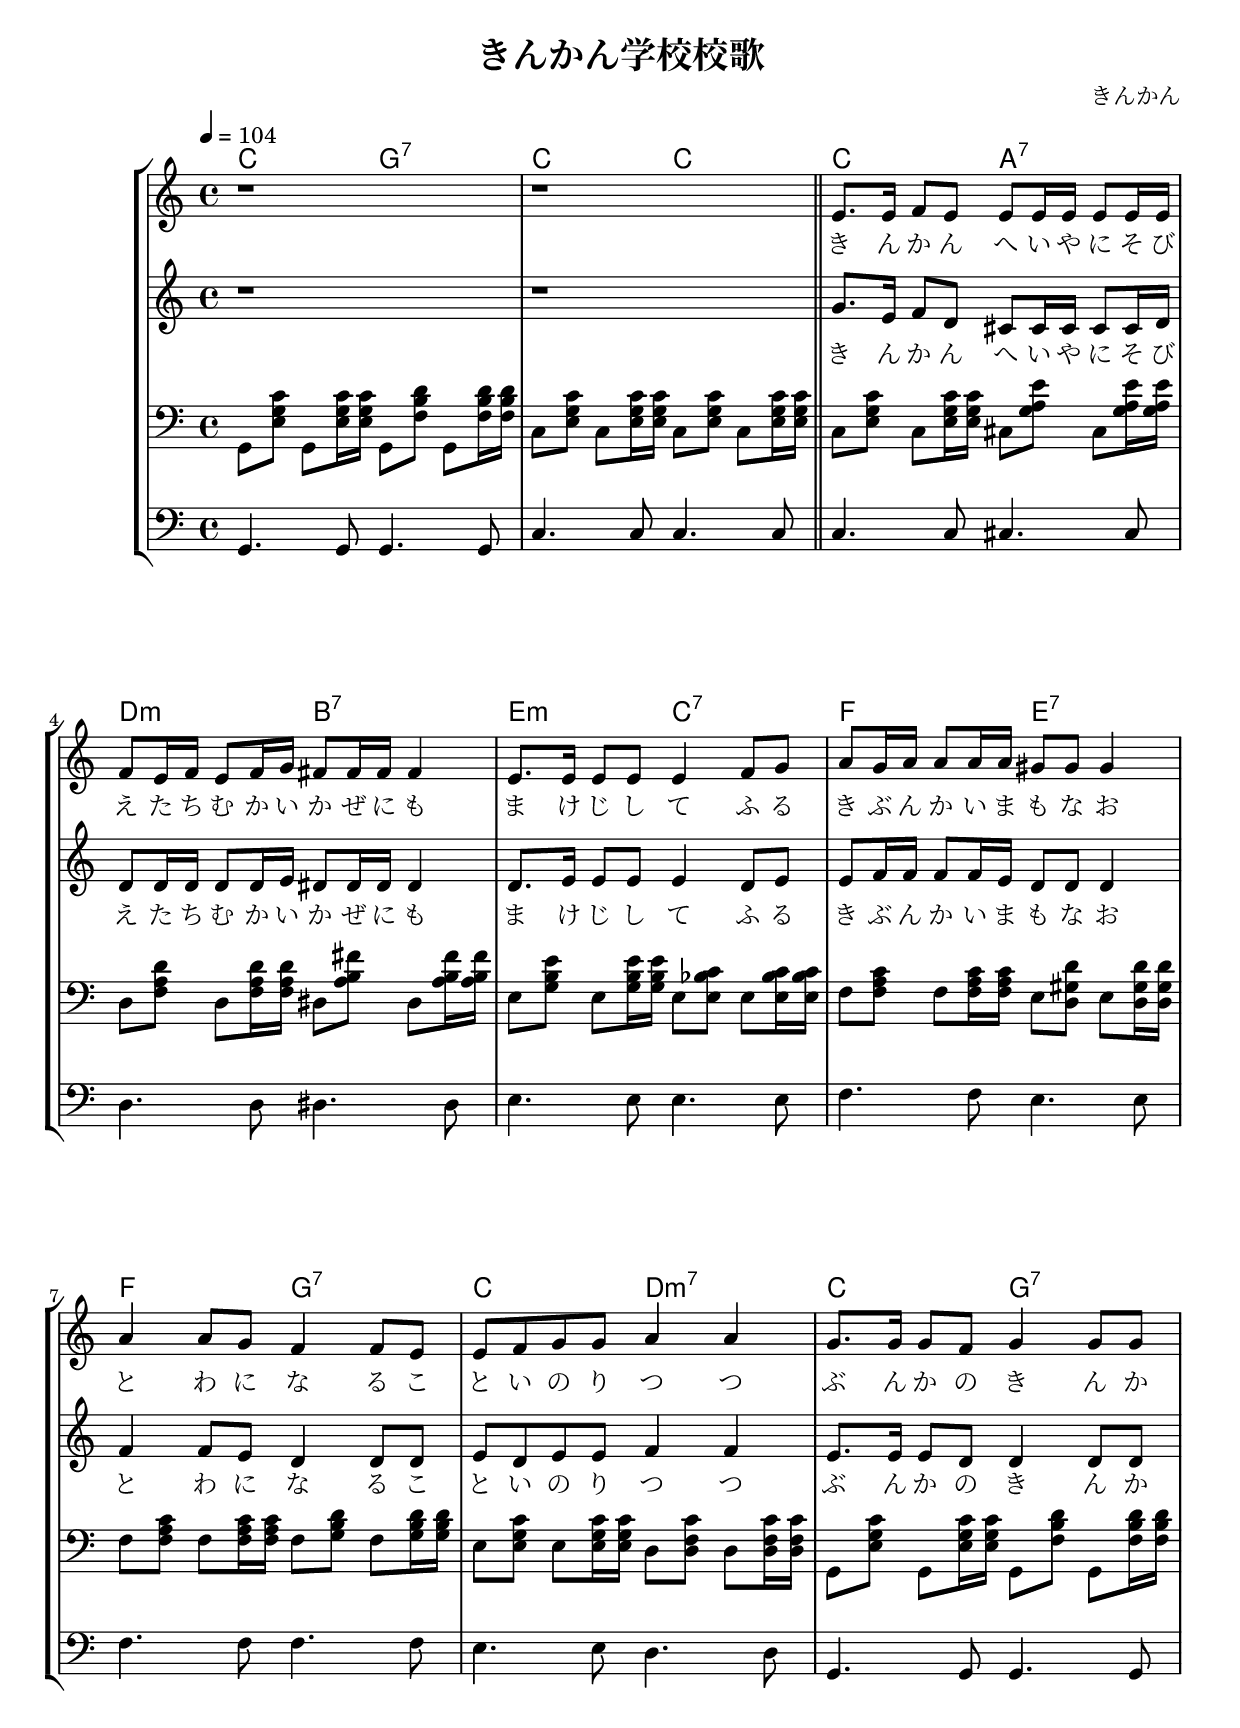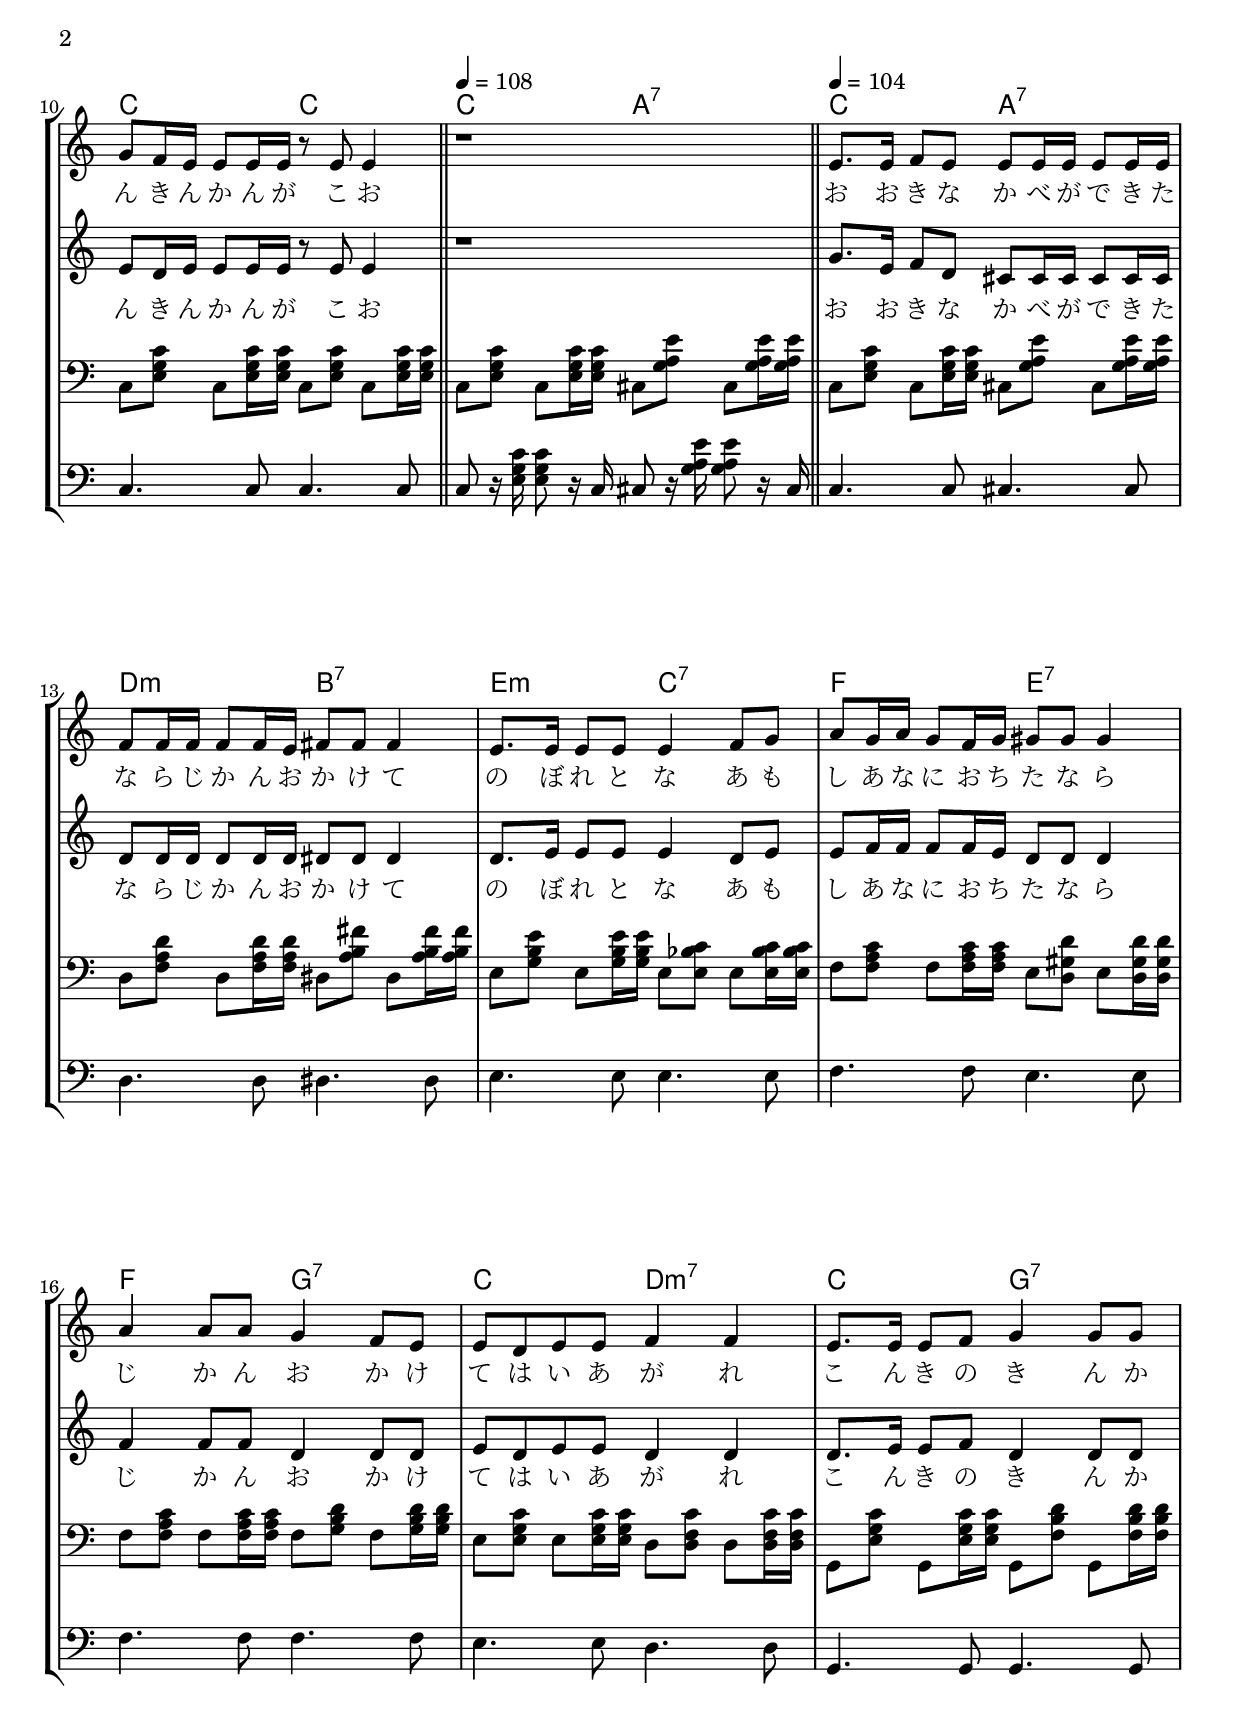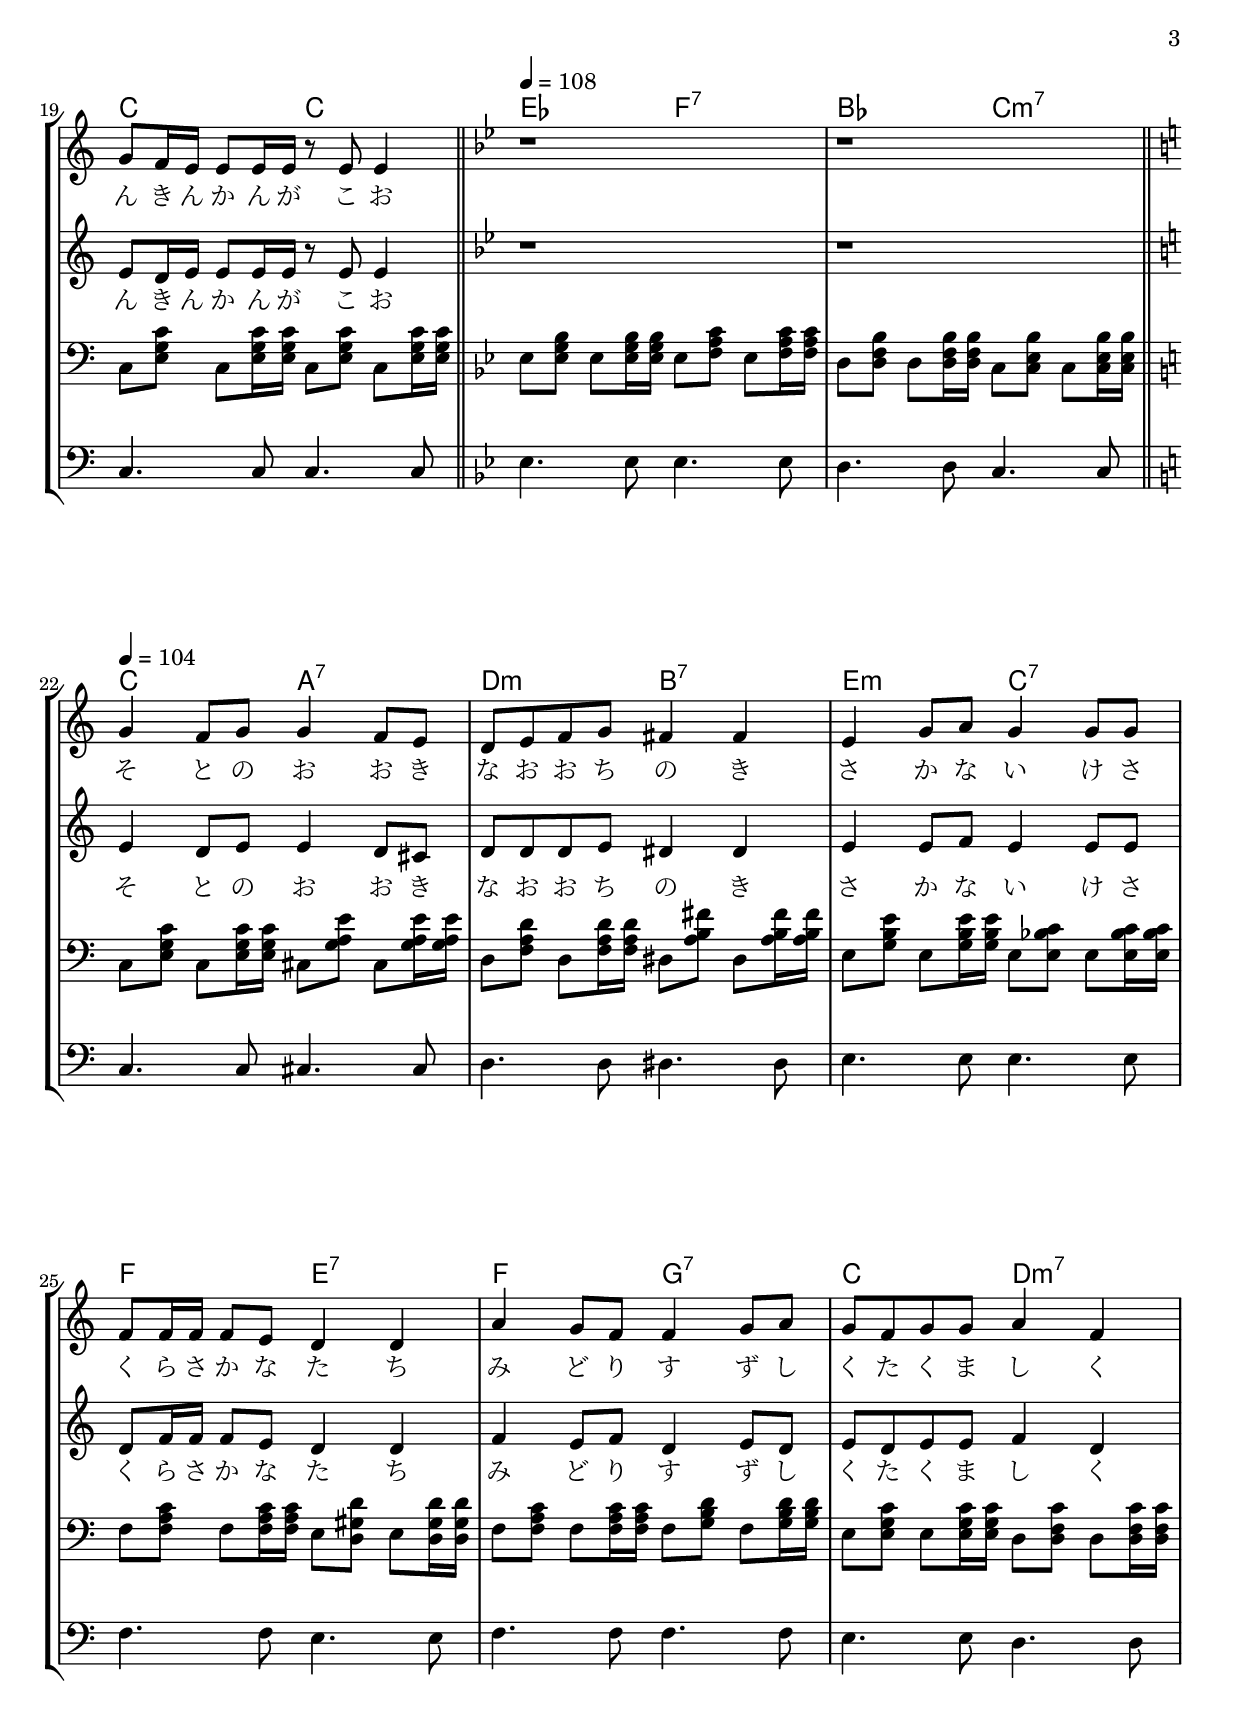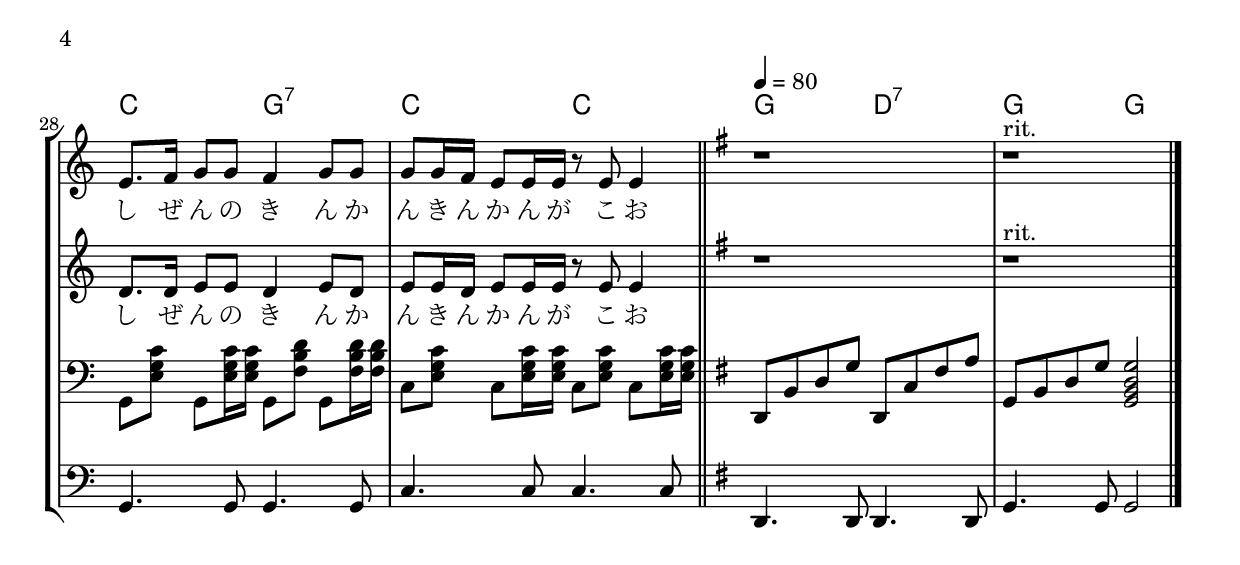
\version "2.12.1"

\header {
	title = \markup {きんかん学校校歌}
	composer = \markup \center-column {きんかん}
}

harmony = \chordmode {
	c2 g:7 c c 

	c a:7 d:m b:7 e:m c:7 f e:7 f g:7 c d:min7 c g:7 c c 

	c a:7 

	c a:7 d:m b:7 e:m c:7 f e:7 f g:7 c d:min7 c g:7 c c 

	es f:7 bes c:min7 

	c a:7 d:m b:7 e:m c:7 f e:7 f g:7 c d:min7 c g:7 c c 

	g d:7 g g 
}

melody = {
	\key c \major
	\tempo 4 = 104
	r1 | r1   
	\set Staff.midiInstrument = #"fss0.35"
	e'8.  e'16  f'8  e'8  e'8  e'16  e'16  e'8  e'16  e'16 
	f'8  e'16  f'16  e'8  f'16  g'16  fis'8  fis'16  fis'16  fis'4 
	e'8.  e'16  e'8  e'8  e'4  f'8  g'8 
	a'8  g'16  a'16  a'8  a'16  a'16  gis'8  gis'8  gis'4 
	a'4  a'8  g'8  f'4  f'8  e'8 
	e'8  f'8  g'8  g'8  a'4  a'4 
	g'8.  g'16  g'8  f'8  g'4  g'8  g'8 
	g'8  f'16  e'16  e'8  e'16  e'16  r8  e'8  e'4
	\tempo 4 = 108
	r1   
	\set Staff.midiInstrument = #"fss0.35"
		\tempo 4 = 104
e'8.  e'16  f'8  e'8  e'8  e'16  e'16  e'8  e'16  e'16 
	f'8  f'16  f'16  f'8  f'16  e'16  fis'8  fis'8  fis'4 
	e'8.  e'16  e'8  e'8  e'4  f'8  g'8 
	a'8  g'16  a'16  g'8  f'16  g'16  gis'8  gis'8  gis'4 
	a'4  a'8  a'8  g'4  f'8  e'8 
	e'8  d'8  e'8  e'8  f'4  f'4 
	e'8.  e'16  e'8  f'8  g'4  g'8  g'8 
	g'8  f'16  e'16  e'8  e'16  e'16  r8  e'8  e'4
	\key bes \major
	\tempo 4 = 108
	r1 | r1   
	\set Staff.midiInstrument = #"fss0.35"
		\key c \major
	\tempo 4 = 104
g'4  f'8  g'8  g'4  f'8  e'8 
	d'8  e'8  f'8  g'8  fis'4  fis'4 
	e'4  g'8  a'8  g'4  g'8  g'8 
	f'8  f'16  f'16  f'8  e'8  d'4  d'4 
	a'4  g'8  f'8  f'4  g'8  a'8 
	g'8  f'8  g'8  g'8  a'4  f'4 
	e'8.  f'16  g'8  g'8  f'4  g'8  g'8 
	g'8  g'16  f'16  e'8  e'16  e'16  r8  e'8  e'4
	\key g \major
	\tempo 4 = 80
	r1 | r1^"rit." \bar "|."
}

words = \lyricmode {
	
	き  ん  か  ん  へ  い  や  に  そ  び  え  た  ち  む  か  い  か  ぜ  に  も  ま  け  じ  し  て  ふ  る  き  ぶ  ん  か  い  ま  も  な  お  と  わ  に  な  る  こ  と  い  の  り  つ  つ  ぶ  ん  か  の  き  ん  か  ん  き  ん  か  ん  が  こ  お  
	
	お  お  き  な  か  べ  が  で  き  た  な  ら  じ  か  ん  お  か  け  て  の  ぼ  れ  と  な  あ  も  し  あ  な  に  お  ち  た  な  ら  じ  か  ん  お  か  け  て  は  い  あ  が  れ  こ  ん  き  の  き  ん  か  ん  き  ん  か  ん  が  こ  お  
	
	そ  と  の  お  お  き  な  お  お  ち  の  き  さ  か  な  い  け  さ  く  ら  さ  か  な  た  ち  み  ど  り  す  ず  し  く  た  く  ま  し  く  し  ぜ  ん  の  き  ん  か  ん  き  ん  か  ん  が  こ  お  
	
}

secondmelody = {
	\key c \major
	\tempo 4 = 104
	r1 | r1   
	\set Staff.midiInstrument = #"fss0.35"
	g'8.  e'16  f'8  d'8  cis'8  cis'16  cis'16  cis'8  cis'16  d'16 
	d'8  d'16  d'16  d'8  d'16  e'16  dis'8  dis'16  dis'16  dis'4 
	d'8.  e'16  e'8  e'8  e'4  d'8  e'8 
	e'8  f'16  f'16  f'8  f'16  e'16  d'8  d'8  d'4 
	f'4  f'8  e'8  d'4  d'8  d'8 
	e'8  d'8  e'8  e'8  f'4  f'4 
	e'8.  e'16  e'8  d'8  d'4  d'8  d'8 
	e'8  d'16  e'16  e'8  e'16  e'16  r8  e'8  e'4
	\tempo 4 = 108
	r1   
	\set Staff.midiInstrument = #"fss0.35"
		\tempo 4 = 104
g'8.  e'16  f'8  d'8  cis'8  cis'16  cis'16  cis'8  cis'16  cis'16 
	d'8  d'16  d'16  d'8  d'16  d'16  dis'8  dis'8  dis'4 
	d'8.  e'16  e'8  e'8  e'4  d'8  e'8 
	e'8  f'16  f'16  f'8  f'16  e'16  d'8  d'8  d'4 
	f'4  f'8  f'8  d'4  d'8  d'8 
	e'8  d'8  e'8  e'8  d'4  d'4 
	d'8.  e'16  e'8  f'8  d'4  d'8  d'8 
	e'8  d'16  e'16  e'8  e'16  e'16  r8  e'8  e'4
	\key bes \major
	\tempo 4 = 108
	r1 | r1   
	\set Staff.midiInstrument = #"fss0.35"
		\key c \major
	\tempo 4 = 104
e'4  d'8  e'8  e'4  d'8  cis'8 
	d'8  d'8  d'8  e'8  dis'4  dis'4 
	e'4  e'8  f'8  e'4  e'8  e'8 
	d'8  f'16  f'16  f'8  e'8  d'4  d'4 
	f'4  e'8  f'8  d'4  e'8  d'8 
	e'8  d'8  e'8  e'8  f'4  d'4 
	d'8.  d'16  e'8  e'8  d'4  e'8  d'8 
	e'8  e'16  d'16  e'8  e'16  e'16  r8  e'8  e'4
	\key g \major
	\tempo 4 = 80
	r1 | r1^"rit." \bar "|."
}

secondwords = \lyricmode {
	
	き  ん  か  ん  へ  い  や  に  そ  び  え  た  ち  む  か  い  か  ぜ  に  も  ま  け  じ  し  て  ふ  る  き  ぶ  ん  か  い  ま  も  な  お  と  わ  に  な  る  こ  と  い  の  り  つ  つ  ぶ  ん  か  の  き  ん  か  ん  き  ん  か  ん  が  こ  お  
	
	お  お  き  な  か  べ  が  で  き  た  な  ら  じ  か  ん  お  か  け  て  の  ぼ  れ  と  な  あ  も  し  あ  な  に  お  ち  た  な  ら  じ  か  ん  お  か  け  て  は  い  あ  が  れ  こ  ん  き  の  き  ん  か  ん  き  ん  か  ん  が  こ  お  
	
	そ  と  の  お  お  き  な  お  お  ち  の  き  さ  か  な  い  け  さ  く  ら  さ  か  な  た  ち  み  ど  り  す  ず  し  く  た  く  ま  し  く  し  ぜ  ん  の  き  ん  か  ん  き  ん  か  ん  が  こ  お  
	
}

tempochange = {
	\tempo 4 = 104
	r1 | r1 \bar "||"
	\tempo 4 = 104
	r1 | r1 | r1 | r1 | r1 | r1 | r1 | r1 \bar "||"
	\tempo 4 = 108
	r1 \bar "||"
	\tempo 4 = 104
	r1 | r1 | r1 | r1 | r1 | r1 | r1 | r1 \bar "||"
	\tempo 4 = 108
	r1 | r1 \bar "||"
	\tempo 4 = 104
	r1 | r1 | r1 | r1 | r1 | r1 | r1 | r1 \bar "||"
	\tempo 4 = 80
	r1 | \tempo 4 = 60 r2 \tempo 4 = 53 r2 \bar "|."
}

mainacc = {
	\clef bass
	\set Staff.midiInstrument = #"Electric Grand"
	\key c \major
	\tempo 4 = 104
	g,8 <e g c'> g, <e g c'>16 <e g c'>
	g,8 <f b d'> g, <f b d'>16 <f b d'>
	c8 <e g c'> c <e g c'>16 <e g c'>
	c8 <e g c'> c <e g c'>16 <e g c'>
	\bar "||"

	\set Staff.midiInstrument = #"Electric Grand"
	c8 <e g c'> c <e g c'>16 <e g c'>
	cis8 <g a e'> cis <g a e'>16 <g a e'>
	d8 <f a d'> d <f a d'>16 <f a d'>
	dis8 <a b fis'> dis <a b fis'>16 <a b fis'>
	e8 <g b e'> e <g b e'>16 <g b e'>
	e8 <e bes c'> e <e bes c'>16 <e bes c'>
	f8 <f a c'> f <f a c'>16 <f a c'>
	e8 <d gis d'> e <d gis d'>16 <d gis d'>
	f8 <f a c'> f <f a c'>16 <f a c'>
	f8 <g b d'> f <g b d'>16 <g b d'>
	e8 <e g c'> e <e g c'>16 <e g c'>
	d8 <d f c'> d <d f c'>16 <d f c'>
	g,8 <e g c'> g, <e g c'>16 <e g c'>
	g,8 <f b d'> g, <f b d'>16 <f b d'>
	c8 <e g c'> c <e g c'>16 <e g c'>
	c8 <e g c'> c <e g c'>16 <e g c'>
	\bar "||"

	\set Staff.midiInstrument = #"Electric Grand"
	\tempo 4 = 108
	c8 <e g c'> c <e g c'>16 <e g c'>
	cis8 <g a e'> cis <g a e'>16 <g a e'>
	\bar "||"

	\set Staff.midiInstrument = #"Electric Grand"
	\tempo 4 = 104
	c8 <e g c'> c <e g c'>16 <e g c'>
	cis8 <g a e'> cis <g a e'>16 <g a e'>
	d8 <f a d'> d <f a d'>16 <f a d'>
	dis8 <a b fis'> dis <a b fis'>16 <a b fis'>
	e8 <g b e'> e <g b e'>16 <g b e'>
	e8 <e bes c'> e <e bes c'>16 <e bes c'>
	f8 <f a c'> f <f a c'>16 <f a c'>
	e8 <d gis d'> e <d gis d'>16 <d gis d'>
	f8 <f a c'> f <f a c'>16 <f a c'>
	f8 <g b d'> f <g b d'>16 <g b d'>
	e8 <e g c'> e <e g c'>16 <e g c'>
	d8 <d f c'> d <d f c'>16 <d f c'>
	g,8 <e g c'> g, <e g c'>16 <e g c'>
	g,8 <f b d'> g, <f b d'>16 <f b d'>
	c8 <e g c'> c <e g c'>16 <e g c'>
	c8 <e g c'> c <e g c'>16 <e g c'>
	\bar "||"

	\set Staff.midiInstrument = #"Electric Grand"
	\key bes \major
	\tempo 4 = 108
	es8 <es g bes> es <es g bes>16 <es g bes>
	es8 <f a c'> es <f a c'>16 <f a c'>
	d8 <d f bes> d <d f bes>16 <d f bes>
	c8 <c es bes> c <c es bes>16 <c es bes>
	\bar "||"

	\set Staff.midiInstrument = #"Electric Grand"
	\key c \major
	\tempo 4 = 104
	c8 <e g c'> c <e g c'>16 <e g c'>
	cis8 <g a e'> cis <g a e'>16 <g a e'>
	d8 <f a d'> d <f a d'>16 <f a d'>
	dis8 <a b fis'> dis <a b fis'>16 <a b fis'>
	e8 <g b e'> e <g b e'>16 <g b e'>
	e8 <e bes c'> e <e bes c'>16 <e bes c'>
	f8 <f a c'> f <f a c'>16 <f a c'>
	e8 <d gis d'> e <d gis d'>16 <d gis d'>
	f8 <f a c'> f <f a c'>16 <f a c'>
	f8 <g b d'> f <g b d'>16 <g b d'>
	e8 <e g c'> e <e g c'>16 <e g c'>
	d8 <d f c'> d <d f c'>16 <d f c'>
	g,8 <e g c'> g, <e g c'>16 <e g c'>
	g,8 <f b d'> g, <f b d'>16 <f b d'>
	c8 <e g c'> c <e g c'>16 <e g c'>
	c8 <e g c'> c <e g c'>16 <e g c'>
	\bar "||"

	\set Staff.midiInstrument = #"Electric Grand"
	\key g \major
	\tempo 4 = 80
	d,8 b,8 d8 g8
	d,8 c8 fis8 a8
	g,8 b,8 d8 g8
	<g, b, d g>2
	\bar "|."
}

subacc = {
	\clef bass
	\set Staff.midiInstrument = #"Acoustic grand"
	\key c \major
	\tempo 4 = 104
	g,4.g,8
	g,4.g,8
	c4.c8
	c4.c8
	\bar "||"

	\set Staff.midiInstrument = #"Acoustic grand"
	c4.c8
	cis4.cis8
	d4.d8
	dis4.dis8
	e4.e8
	e4.e8
	f4.f8
	e4.e8
	f4.f8
	f4.f8
	e4.e8
	d4.d8
	g,4.g,8
	g,4.g,8
	c4.c8
	c4.c8
	\bar "||"

	\set Staff.midiInstrument = #"Bright Acoustic"
	\tempo 4 = 108
	c8 r16 <e g c'>16 <e g c'>8 r16 c16
	cis8 r16 <g a e'>16 <g a e'>8 r16 cis16
	\bar "||"

	\set Staff.midiInstrument = #"Acoustic grand"
	\tempo 4 = 104
	c4.c8
	cis4.cis8
	d4.d8
	dis4.dis8
	e4.e8
	e4.e8
	f4.f8
	e4.e8
	f4.f8
	f4.f8
	e4.e8
	d4.d8
	g,4.g,8
	g,4.g,8
	c4.c8
	c4.c8
	\bar "||"

	\set Staff.midiInstrument = #"Bright Acoustic"
	\key bes \major
	\tempo 4 = 108
	es4.es8
	es4.es8
	d4.d8
	c4.c8
	\bar "||"

	\set Staff.midiInstrument = #"Acoustic grand"
	\key c \major
	\tempo 4 = 104
	c4.c8
	cis4.cis8
	d4.d8
	dis4.dis8
	e4.e8
	e4.e8
	f4.f8
	e4.e8
	f4.f8
	f4.f8
	e4.e8
	d4.d8
	g,4.g,8
	g,4.g,8
	c4.c8
	c4.c8
	\bar "||"

	\set Staff.midiInstrument = #"Electric Grand"
	\key g \major
	\tempo 4 = 80
	d,4.d,8
	d,4.d,8
	g,4.g,8
	g,2
	\bar "|."
}

percA = {
	\drummode {
	r1 |r1 \bar "||"
	r1 |r1 |r1 |r1 |r1 |r1 |r1 |r1 \bar "||"
	r1 \bar "||"
	r1 |r1 |r1 |r1 |r1 |r1 |r1 |r1 \bar "||"
	r1 |r1 \bar "||"
	r1 |r1 |r1 |r1 |r1 |r1 |r1 |r1 \bar "||"
	r1 |r1 \bar "|."
	}
}

percB = {
	\drummode {
	r1 |r1 \bar "||"
	r1 |r1 |r1 |r1 |r1 |r1 |r1 |r1 \bar "||"
	r1 \bar "||"
	r1 |r1 |r1 |r1 |r1 |r1 |r1 |r1 \bar "||"
	r1 |r1 \bar "||"
	r1 |r1 |r1 |r1 |r1 |r1 |r1 |r1 \bar "||"
	r1 |r1 \bar "|."
	}
}

percC = {
	\drummode {
	r1 |r1 \bar "||"
	r1 |r1 |r1 |r1 |r1 |r1 |r1 |r1 \bar "||"
	r1 \bar "||"
	r1 |r1 |r1 |r1 |r1 |r1 |r1 |r1 \bar "||"
	r1 |r1 \bar "||"
	r1 |r1 |r1 |r1 |r1 |r1 |r1 |r1 \bar "||"
	r1 |r1 \bar "|."
	}
}

percD = {
	\drummode {
	r1 |r1 \bar "||"
	r1 |r1 |r1 |r1 |r1 |r1 |r1 |r1 \bar "||"
	r1 \bar "||"
	r1 |r1 |r1 |r1 |r1 |r1 |r1 |r1 \bar "||"
	r1 |r1 \bar "||"
	r1 |r1 |r1 |r1 |r1 |r1 |r1 |r1 \bar "||"
	r1 |r1 \bar "|."
	}
}

percE = {
	\drummode {
	r1 |r1 \bar "||"
	r1 |r1 |r1 |r1 |r1 |r1 |r1 |r1 \bar "||"
	r1 \bar "||"
	r1 |r1 |r1 |r1 |r1 |r1 |r1 |r1 \bar "||"
	r1 |r1 \bar "||"
	r1 |r1 |r1 |r1 |r1 |r1 |r1 |r1 \bar "||"
	r1 |r1 \bar "|."
	}
}

\score {
	<<
		\new StaffGroup <<
			\new ChordNames {\harmony}
			\new Voice = "melody" {\melody}
			\new Lyrics \lyricsto "melody" \words
			\new Voice = "secondmelody" {\secondmelody}
			\new Lyrics \lyricsto "secondmelody" \secondwords
			\new Staff = "mainacc" {\mainacc}
			\new Staff = "subacc" {\subacc}
		>>
	>>
	\layout { }
}
